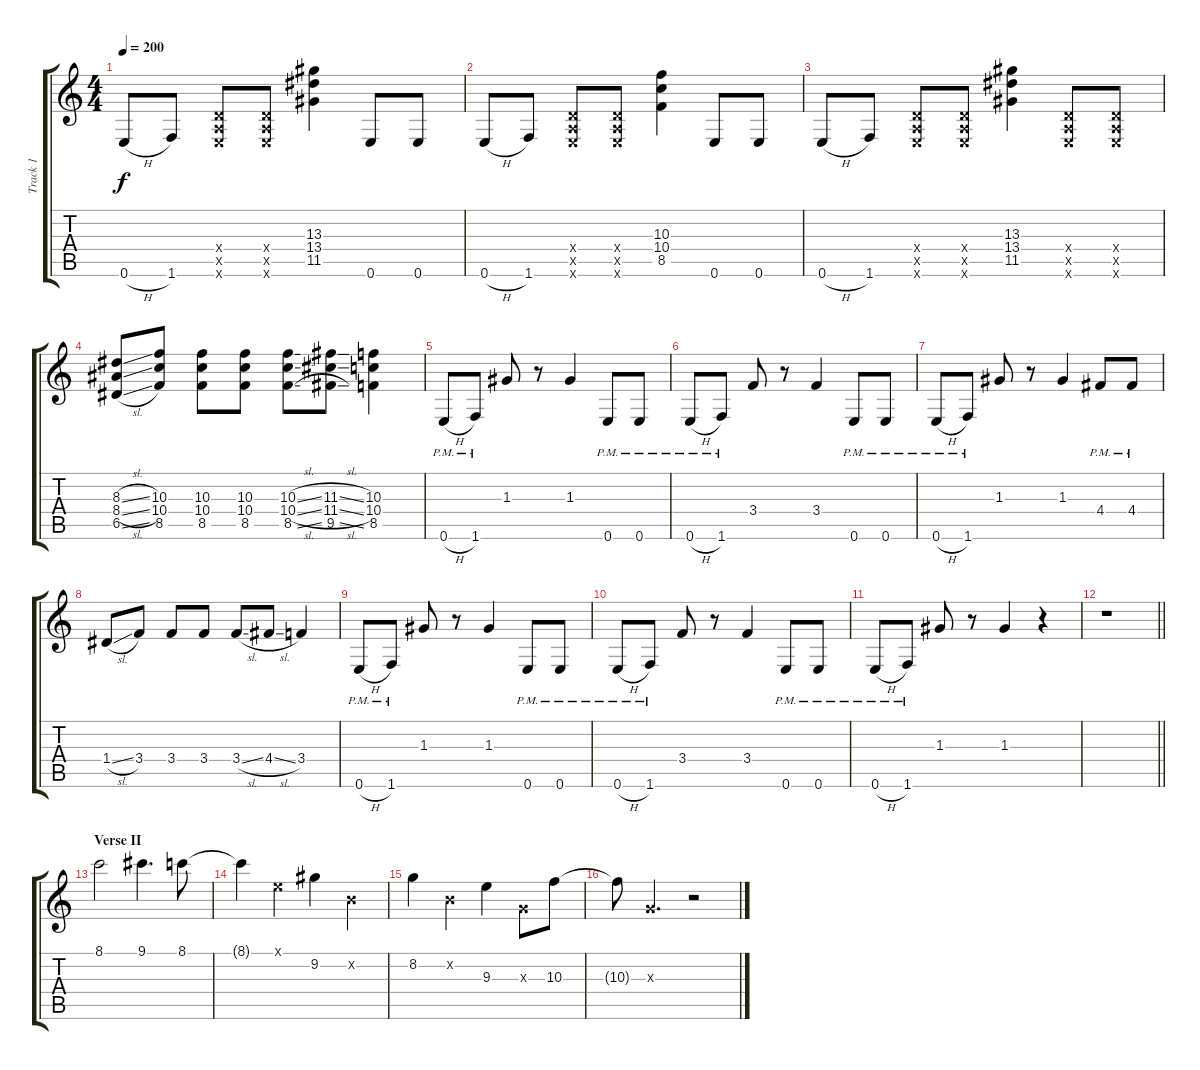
\track ("Track 1" "Track 1") {instrument electricguitarjazz}
\staff {score tabs}
\tuning (E4 B3 G3 D3 A2 E2) {hide}
\ts (4 4)
\tempo 200
\clef g2
\ks c
0.6{h}.8{dy f} 1.6.8 (0.4{x} 0.5{x} 0.6{x}).8 (0.4{x} 0.5{x} 0.6{x}).8 (13.3 13.4 11.5).4 0.6.8 0.6.8 |
0.6{h}.8 1.6.8 (0.4{x} 0.5{x} 0.6{x}).8 (0.4{x} 0.5{x} 0.6{x}).8 (10.3 10.4 8.5).4 0.6.8 0.6.8 |
0.6{h}.8 1.6.8 (0.4{x} 0.5{x} 0.6{x}).8 (0.4{x} 0.5{x} 0.6{x}).8 (13.3 13.4 11.5).4 (0.4{x} 0.5{x} 0.6{x}).8 (0.4{x} 0.5{x} 0.6{x}).8 |
(8.3{sl} 8.4{sl} 6.5{sl}).8 (10.3 10.4 8.5).8 (10.3 10.4 8.5).8 (10.3 10.4 8.5).8 (10.3{sl} 10.4{sl} 8.5{sl}).8 (11.3{sl} 11.4{sl} 9.5{sl}).8 (10.3 10.4 8.5).4 |
0.6{h pm}.8 1.6{pm}.8 1.3.8 r.8 1.3.4 0.6{pm}.8 0.6{pm}.8 |
0.6{h pm}.8 1.6{pm}.8 3.4.8 r.8 3.4.4 0.6{pm}.8 0.6{pm}.8 |
0.6{h pm}.8 1.6{pm}.8 1.3.8 r.8 1.3.4 4.4{pm}.8 4.4{pm}.8 |
1.4{sl}.8 3.4.8 3.4.8 3.4.8 3.4{sl}.8 4.4{sl}.8 3.4.4 |
0.6{h pm}.8 1.6{pm}.8 1.3.8 r.8 1.3.4 0.6{pm}.8 0.6{pm}.8 |
0.6{h pm}.8 1.6{pm}.8 3.4.8 r.8 3.4.4 0.6{pm}.8 0.6{pm}.8 |
0.6{h pm}.8 1.6{pm}.8 1.3.8 r.8 1.3.4 r.4 |
\barLineRight lightlight
r.1 |
\section ("" "Verse II")
8.1.2{instrument electricguitarjazz} 9.1.4{d} 8.1.8 |
8.1{t}.4 0.1{x}.4 9.2.4 0.2{x}.4 |
8.2.4 0.2{x}.4 9.3.4 0.3{x}.8 10.3.8 |
10.3{t}.8 0.3{x}.4{d} r.2
